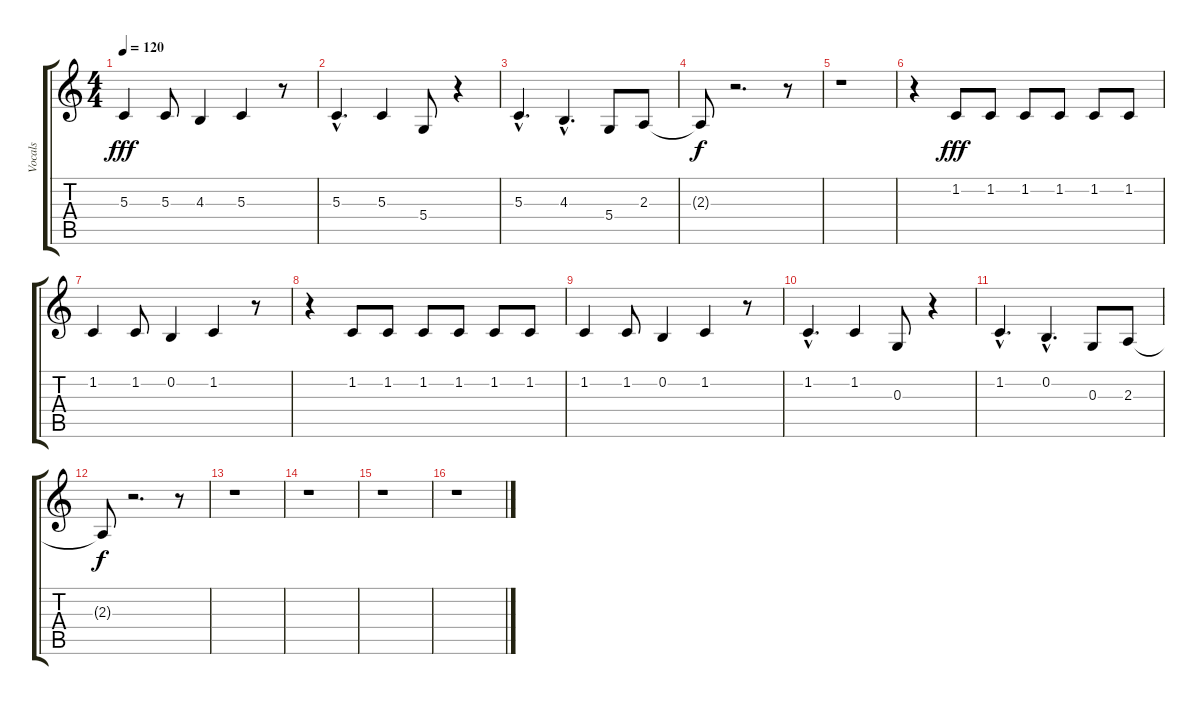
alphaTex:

\track ("Vocals" "Vocals") {instrument panflute}
\staff {score tabs}
\tuning (E4 B3 G3 D3 A2 E2) {hide}
\ts (4 4)
\tempo 120
\clef g2
\ks c
5.3.4{dy fff} 5.3.8 4.3.4 5.3.4 r.8 |
5.3{hac}.4{d} 5.3.4 5.4.8 r.4 |
5.3{hac}.4{d} 4.3{hac}.4{d} 5.4.8 2.3.8 |
2.3{t}.8{dy f} r.2{d} r.8 |
r.1 |
r.4 1.2.8{dy fff} 1.2.8 1.2.8 1.2.8 1.2.8 1.2.8 |
1.2.4 1.2.8 0.2.4 1.2.4 r.8 |
r.4 1.2.8 1.2.8 1.2.8 1.2.8 1.2.8 1.2.8 |
1.2.4 1.2.8 0.2.4 1.2.4 r.8 |
1.2{hac}.4{d} 1.2.4 0.3.8 r.4 |
1.2{hac}.4{d} 0.2{hac}.4{d} 0.3.8 2.3.8 |
2.3{t}.8{dy f} r.2{d} r.8 |
r.1 |
r.1 |
r.1 |
r.1
